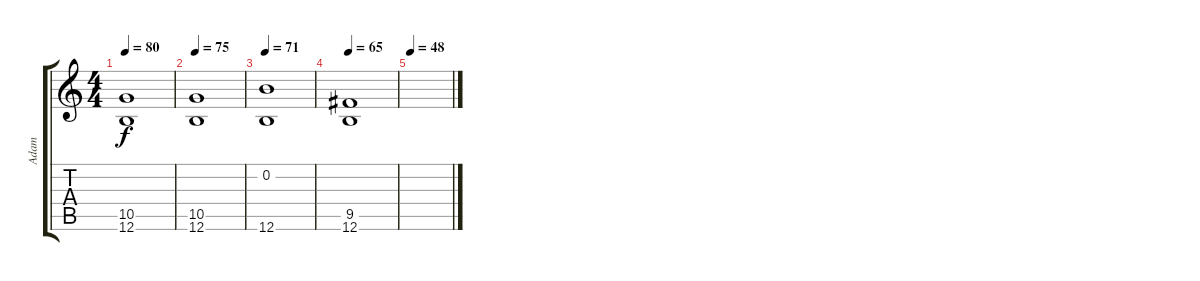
\track ("Adam" "Adam") {instrument overdrivenguitar}
\staff {score tabs}
\tuning (E4 B3 G3 D3 A2 B1) {hide}
\ts (4 4)
\tempo 80
\clef g2
\ks c
(10.5 12.6).1{dy f} |
\tempo 75
(10.5 12.6).1 |
\tempo 71
(0.2 12.6).1 |
\tempo 65
(9.5 12.6).1 |
\tempo 48
